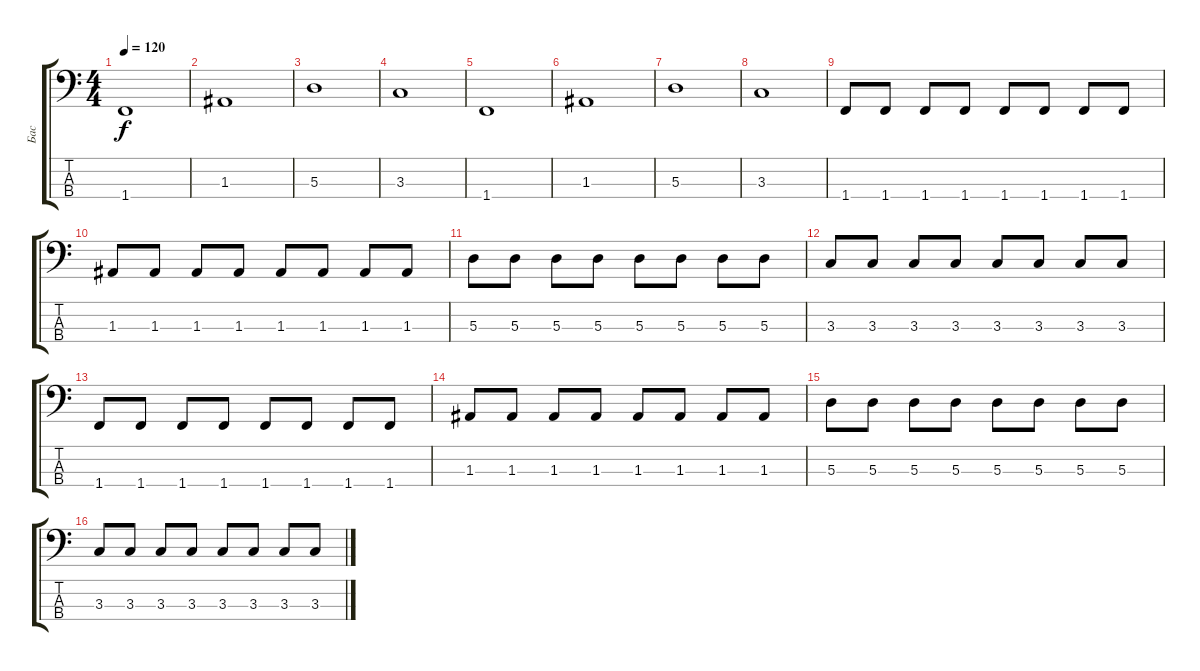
\track ("Бас" "Бас") {instrument electricbassfinger}
\staff {score tabs}
\tuning (G2 D2 A1 E1) {hide}
\ts (4 4)
\tempo 120
\clef f4
\ks c
1.4.1{dy f} |
1.3.1 |
5.3.1 |
3.3.1 |
1.4.1 |
1.3.1 |
5.3.1 |
3.3.1 |
1.4.8 1.4.8 1.4.8 1.4.8 1.4.8 1.4.8 1.4.8 1.4.8 |
1.3.8 1.3.8 1.3.8 1.3.8 1.3.8 1.3.8 1.3.8 1.3.8 |
5.3.8 5.3.8 5.3.8 5.3.8 5.3.8 5.3.8 5.3.8 5.3.8 |
3.3.8 3.3.8 3.3.8 3.3.8 3.3.8 3.3.8 3.3.8 3.3.8 |
1.4.8 1.4.8 1.4.8 1.4.8 1.4.8 1.4.8 1.4.8 1.4.8 |
1.3.8 1.3.8 1.3.8 1.3.8 1.3.8 1.3.8 1.3.8 1.3.8 |
5.3.8 5.3.8 5.3.8 5.3.8 5.3.8 5.3.8 5.3.8 5.3.8 |
3.3.8 3.3.8 3.3.8 3.3.8 3.3.8 3.3.8 3.3.8 3.3.8
